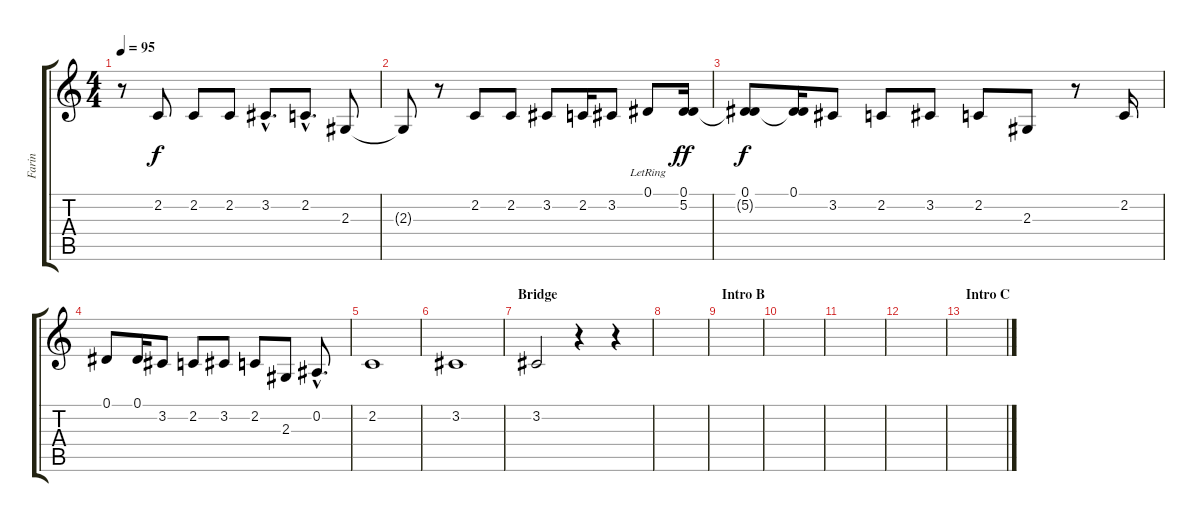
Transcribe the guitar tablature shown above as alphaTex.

\track ("Farin" "Farin") {instrument electricgrandpiano}
\staff {score tabs}
\tuning (Eb4 Bb3 Gb3 Db3 Ab2 Eb2) {hide}
\ts (4 4)
\tempo 95
\clef g2
\ks c
r.8{dy f} 2.2.8 2.2.8 2.2.8 3.2{hac}.8{d} 2.2{hac}.8{d} 2.3.8 |
2.3{t}.8 r.8 2.2.8 2.2.8 3.2.8 2.2.16 3.2.8 0.1{lr}.8 (0.1 5.2).16{dy ff} |
(0.1 5.2{t}).8{dy f} (0.1 5.2{t}).16 3.2.8 2.2.8 3.2.8 2.2.8 2.3.8 r.8 2.2.16 |
0.1.8 0.1.16 3.2.8 2.2.8 3.2.8 2.2.8 2.3.8 0.2{hac}.8{d} |
2.2.1 |
3.2.1 |
\section ("" "Bridge")
3.2.2 r.4 r.4 |
|
\section ("" "Intro B")
|
|
|
|
\section ("" "Intro C")
